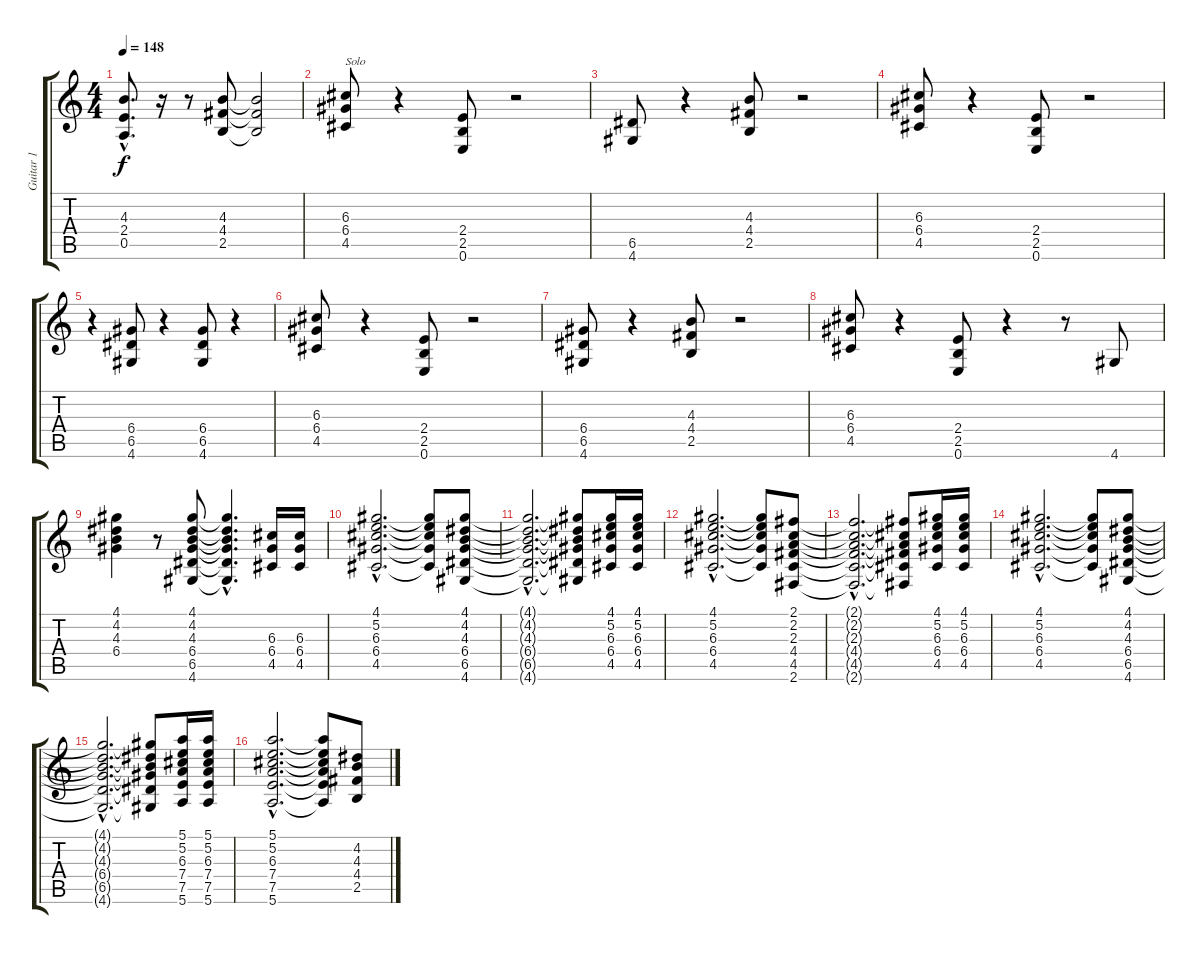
\track ("Guitar 1" "Guitar 1") {instrument overdrivenguitar}
\staff {score tabs}
\tuning (E4 B3 G3 D3 A2 E2) {hide}
\ts (4 4)
\tempo 148
\clef g2
\ks c
(4.3{hac} 2.4{hac} 0.5{hac}).8{d dy f} r.16 r.8 (4.3 4.4 2.5).8 (4.3{t} 4.4{t} 2.5{t}).2 |
(6.3 6.4 4.5).8{txt "Solo"} r.4 (2.4 2.5 0.6).8 r.2 |
(6.5 4.6).8 r.4 (4.3 4.4 2.5).8 r.2 |
(6.3 6.4 4.5).8 r.4 (2.4 2.5 0.6).8 r.2 |
r.4 (6.4 6.5 4.6).8 r.4 (6.4 6.5 4.6).8 r.4 |
(6.3 6.4 4.5).8 r.4 (2.4 2.5 0.6).8 r.2 |
(6.4 6.5 4.6).8 r.4 (4.3 4.4 2.5).8 r.2 |
(6.3 6.4 4.5).8 r.4 (2.4 2.5 0.6).8 r.4 r.8 4.6.8 |
(4.1 4.2 4.3 6.4).4 r.8 (4.1 4.2 4.3 6.4 6.5 4.6).8 (4.1{hac t} 4.2{hac t} 4.3{hac t} 6.4{hac t} 6.5{hac t} 4.6{hac t}).4{d} (6.3 6.4 4.5).16 (6.3 6.4 4.5).16 |
(4.1{hac} 5.2{hac} 6.3{hac} 6.4{hac} 4.5{hac}).2{d} (4.1{t} 5.2{t} 6.3{t} 6.4{t} 4.5{t}).8 (4.1 4.2 4.3 6.4 6.5 4.6).8 |
(4.1{hac t} 4.2{hac t} 4.3{hac t} 6.4{hac t} 6.5{hac t} 4.6{hac t}).2{d} (4.1{t} 4.2{t} 4.3{t} 6.4{t} 6.5{t} 4.6{t}).8 (4.1 5.2 6.3 6.4 4.5).16 (4.1 5.2 6.3 6.4 4.5).16 |
(4.1{hac} 5.2{hac} 6.3{hac} 6.4{hac} 4.5{hac}).2{d} (4.1{t} 5.2{t} 6.3{t} 6.4{t} 4.5{t}).8 (2.1 2.2 2.3 4.4 4.5 2.6).8 |
(2.1{hac t} 2.2{hac t} 2.3{hac t} 4.4{hac t} 4.5{hac t} 2.6{hac t}).2{d} (2.1{t} 2.2{t} 2.3{t} 4.4{t} 4.5{t} 2.6{t}).8 (4.1 5.2 6.3 6.4 4.5).16 (4.1 5.2 6.3 6.4 4.5).16 |
(4.1{hac} 5.2{hac} 6.3{hac} 6.4{hac} 4.5{hac}).2{d} (4.1{t} 5.2{t} 6.3{t} 6.4{t} 4.5{t}).8 (4.1 4.2 4.3 6.4 6.5 4.6).8 |
(4.1{hac t} 4.2{hac t} 4.3{hac t} 6.4{hac t} 6.5{hac t} 4.6{hac t}).2{d} (4.1{t} 4.2{t} 4.3{t} 6.4{t} 6.5{t} 4.6{t}).8 (5.1 5.2 6.3 7.4 7.5 5.6).16 (5.1 5.2 6.3 7.4 7.5 5.6).16 |
(5.1{hac} 5.2{hac} 6.3{hac} 7.4{hac} 7.5{hac} 5.6{hac}).2{d} (5.1{t} 5.2{t} 6.3{t} 7.4{t} 7.5{t} 5.6{t}).8 (4.2 4.3 4.4 2.5).8
